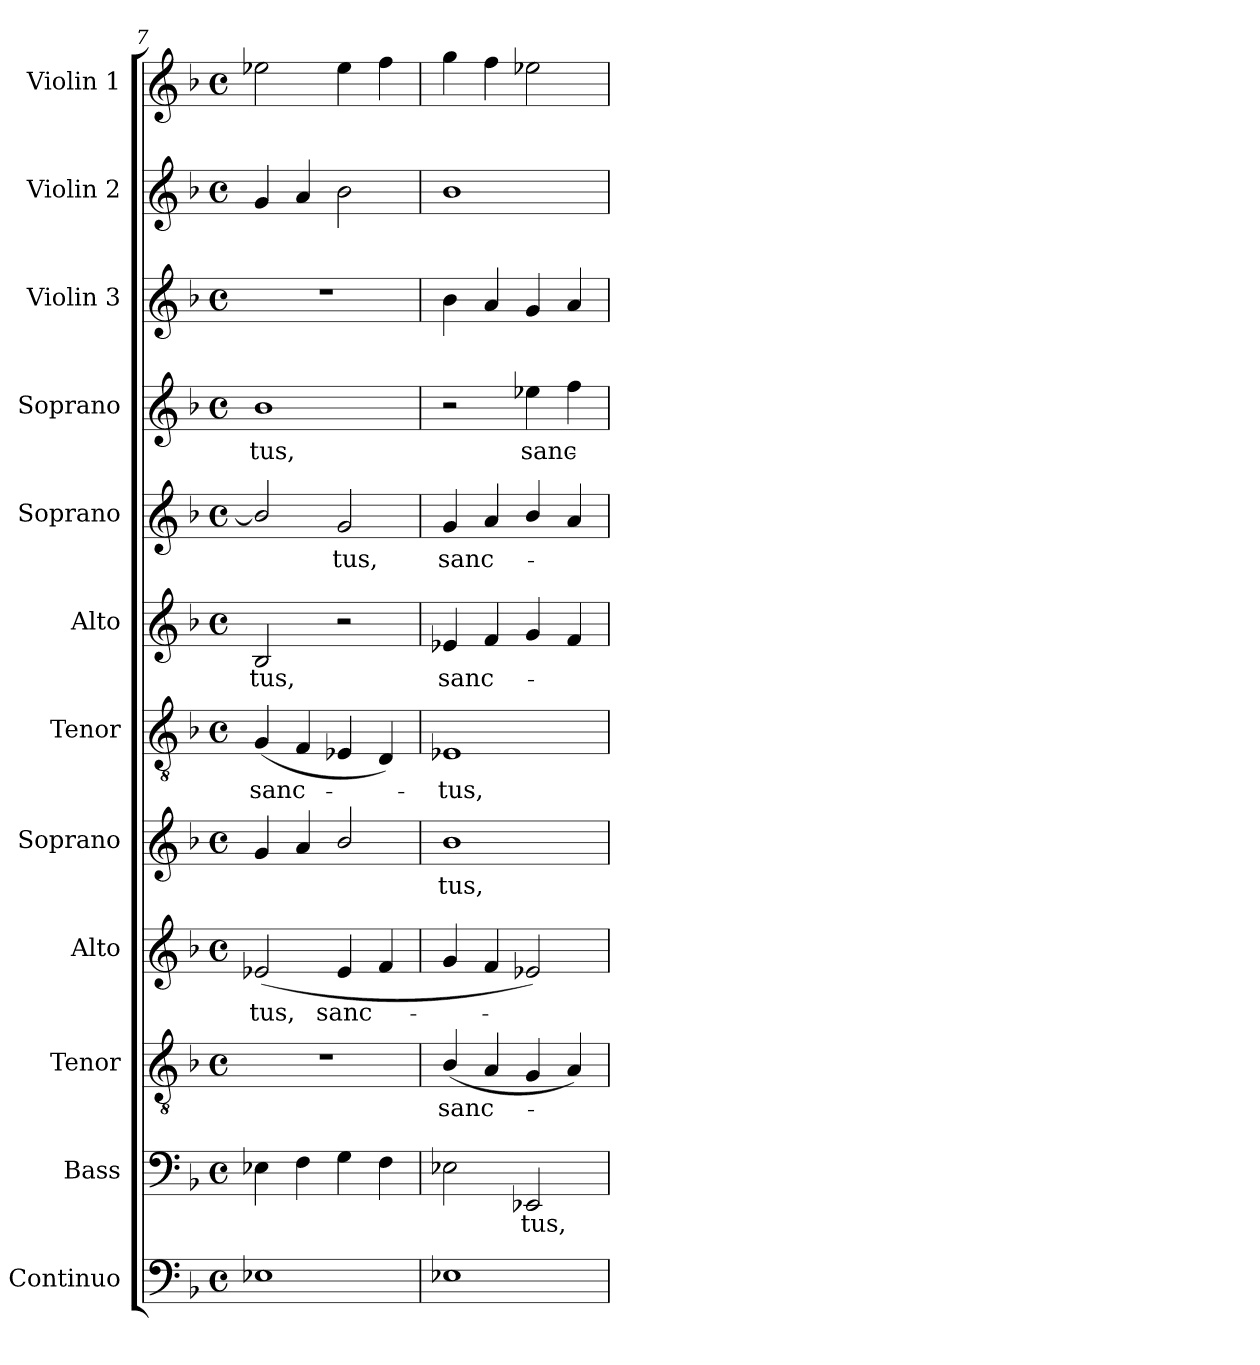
**kern	**kern	**text	**kern	**text	**kern	**text	**kern	**text	**kern	**text	**kern	**text	**kern	**text	**kern	**text	**kern	**kern	**kern
*part12	*part11	*part11	*part10	*part10	*part9	*part9	*part8	*part8	*part7	*part7	*part6	*part6	*part5	*part5	*part4	*part4	*part3	*part2	*part1
*staff12	*staff11	*staff11	*staff10	*staff10	*staff9	*staff9	*staff8	*staff8	*staff7	*staff7	*staff6	*staff6	*staff5	*staff5	*staff4	*staff4	*staff3	*staff2	*staff1
*I"Continuo	*I"Bass	*	*I"Tenor	*	*I"Alto	*	*I"Soprano	*	*I"Tenor	*	*I"Alto	*	*I"Soprano	*	*I"Soprano	*	*I"Violin 3	*I"Violin 2	*I"Violin 1
*I'Cont.	*I'B.	*	*I'T.	*	*I'A.	*	*I'S.	*	*I'T.	*	*I'A.	*	*I'S.	*	*I'S.	*	*I'Vln. 3	*I'Vln. 2	*I'Vln. 1
*clefF4	*clefF4	*	*clefGv2	*	*clefG2	*	*clefG2	*	*clefGv2	*	*clefG2	*	*clefG2	*	*clefG2	*	*clefG2	*clefG2	*clefG2
*	*	*	*ITrd7c12	*	*	*	*	*	*ITrd7c12	*	*	*	*	*	*	*	*	*	*
*k[b-]	*k[b-]	*	*k[b-]	*	*k[b-]	*	*k[b-]	*	*k[b-]	*	*k[b-]	*	*k[b-]	*	*k[b-]	*	*k[b-]	*k[b-]	*k[b-]
*F:	*F:	*	*F:	*	*F:	*	*F:	*	*F:	*	*F:	*	*F:	*	*F:	*	*F:	*F:	*F:
*M4/4	*M4/4	*	*M4/4	*	*M4/4	*	*M4/4	*	*M4/4	*	*M4/4	*	*M4/4	*	*M4/4	*	*M4/4	*M4/4	*M4/4
*met(c)	*met(c)	*	*met(c)	*	*met(c)	*	*met(c)	*	*met(c)	*	*met(c)	*	*met(c)	*	*met(c)	*	*met(c)	*met(c)	*met(c)
=7	=7	=7	=7	=7	=7	=7	=7	=7	=7	=7	=7	=7	=7	=7	=7	=7	=7	=7	=7
!	!	!	!	!	!	!LO:LY:b:color=#000000	!	!	!	!	!	!	!	!	!	!	!	!	!
!	!	!	!	!	!	!	!	!	!	!LO:LY:b:color=#000000	!	!	!	!	!	!	!	!	!
!	!	!	!	!	!	!	!	!	!	!	!	!LO:LY:b:color=#000000	!	!	!	!	!	!	!
!	!	!	!	!	!	!	!	!	!	!	!	!	!	!	!	!LO:LY:b:color=#000000	!	!	!
1E-Xi	4E-Xi\	.	1r	.	(2e-Xi/	-tus,	4gi/	.	(4GGi/	sanc-	2B-i/	-tus,	2b-i/]	.	1b-i	-tus,	1r	4gi/	2ee-Xi\
.	4Fi\	.	.	.	.	.	4ai/	.	4FFi/	.	.	.	.	.	.	.	.	4ai/	.
!	!	!	!	!	!	!LO:LY:b:color=#000000	!	!	!	!	!	!	!	!	!	!	!	!	!
!	!	!	!	!	!	!	!	!	!	!	!	!	!	!LO:LY:b:color=#000000	!	!	!	!	!
.	4Gi\	.	.	.	4e-i/	sanc-	2b-i/	.	4EE-Xi/	.	2r	.	2gi/	-tus,	.	.	.	2b-i\	4ee-i\
.	4Fi\	.	.	.	4fi/	.	.	.	4DDi/)	.	.	.	.	.	.	.	.	.	4ffi\
=8	=8	=8	=8	=8	=8	=8	=8	=8	=8	=8	=8	=8	=8	=8	=8	=8	=8	=8	=8
!	!	!	!	!LO:LY:b:color=#000000	!	!	!	!	!	!	!	!	!	!	!	!	!	!	!
!	!	!	!	!	!	!	!	!LO:LY:b:color=#000000	!	!	!	!	!	!	!	!	!	!	!
!	!	!	!	!	!	!	!	!	!	!LO:LY:b:color=#000000	!	!	!	!	!	!	!	!	!
!	!	!	!	!	!	!	!	!	!	!	!	!LO:LY:b:color=#000000	!	!	!	!	!	!	!
!	!	!	!	!	!	!	!	!	!	!	!	!	!	!LO:LY:b:color=#000000	!	!	!	!	!
1E-Xi	2E-Xi\	.	(4BB-i/	sanc-	4gi/	.	1b-i	-tus,	1EE-Xi	-tus,	4e-Xi/	sanc-	4gi/	sanc-	2r	.	4b-i\	1b-i	4ggi\
.	.	.	4AAi/	.	4fi/	.	.	.	.	.	4fi/	.	4ai/	.	.	.	4ai/	.	4ffi\
!	!	!LO:LY:b:color=#000000	!	!	!	!	!	!	!	!	!	!	!	!	!	!	!	!	!
!	!	!	!	!	!	!	!	!	!	!	!	!	!	!	!	!LO:LY:b:color=#000000	!	!	!
.	2EE-Xi/	-tus,	4GGi/	.	2e-Xi/)	.	.	.	.	.	4gi/	.	4b-i/	.	4ee-Xi\	sanc-	4gi/	.	2ee-Xi\
.	.	.	4AAi/)	.	.	.	.	.	.	.	4fi/	.	4ai/	.	4ffi\	.	4ai/	.	.
=	=	=	=	=	=	=	=	=	=	=	=	=	=	=	=	=	=	=	=
*-	*-	*-	*-	*-	*-	*-	*-	*-	*-	*-	*-	*-	*-	*-	*-	*-	*-	*-	*-
